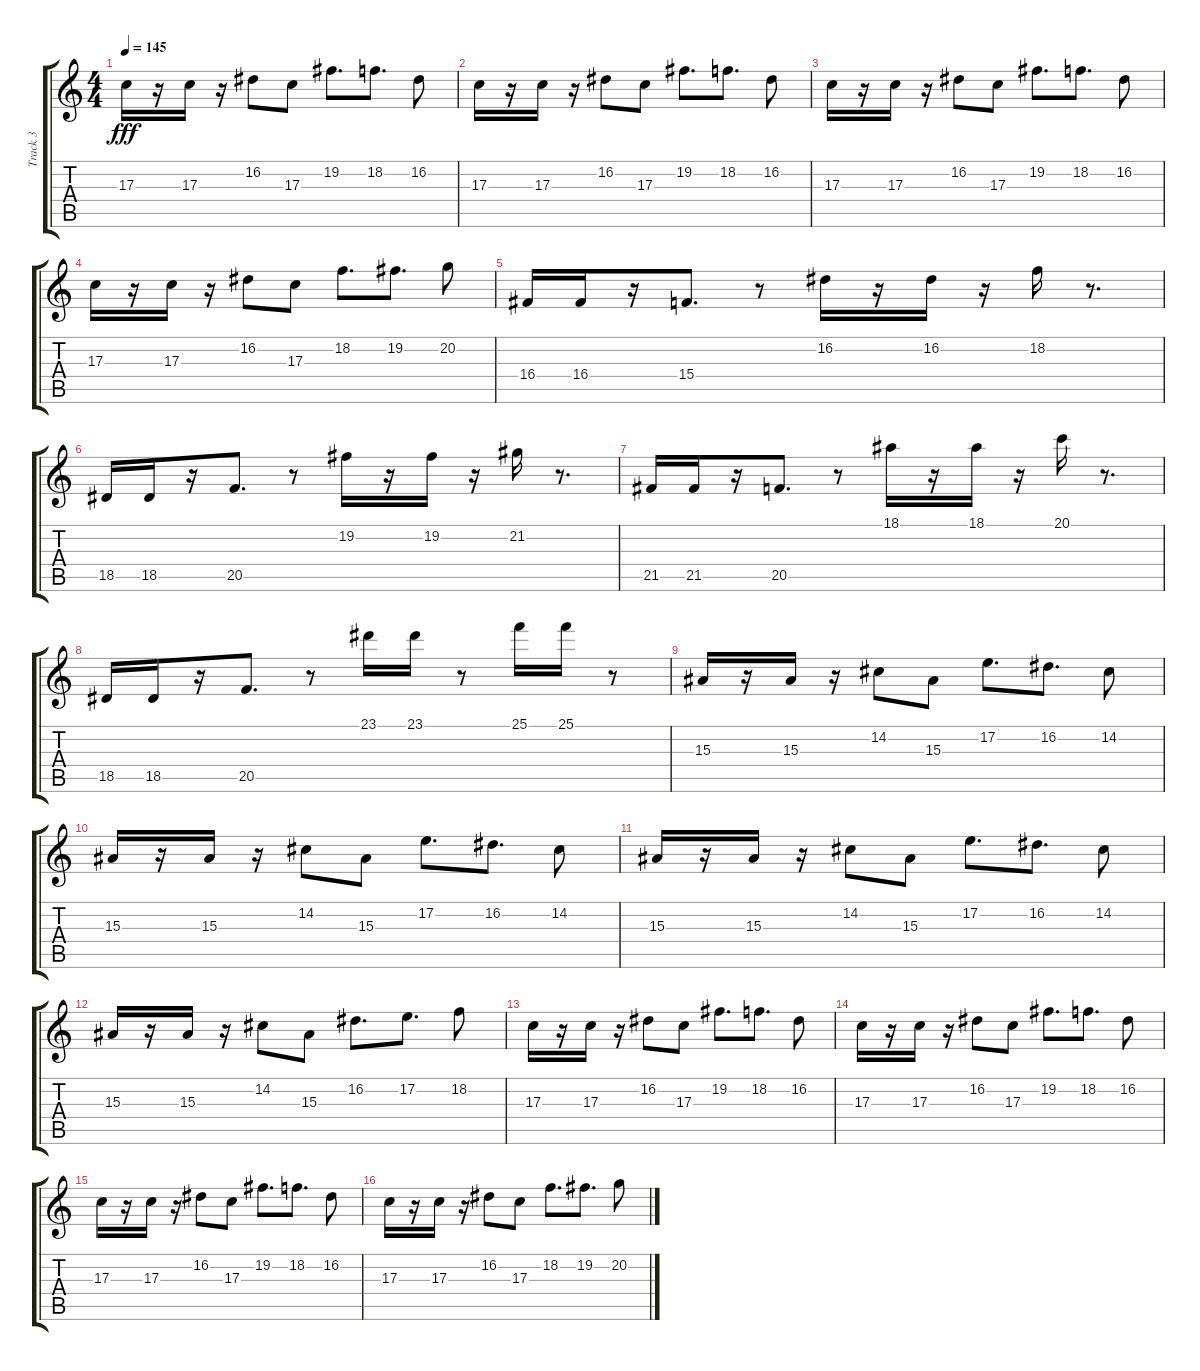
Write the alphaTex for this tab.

\track ("Track 3" "Track 3") {instrument stringensemble1}
\staff {score tabs}
\tuning (E4 B3 G3 D3 A2 E2) {hide}
\ts (4 4)
\tempo 145
\clef g2
\ks c
17.3.16{dy fff} r.16 17.3.16 r.16 16.2.8 17.3.8 19.2.8{d} 18.2.8{d} 16.2.8 |
17.3.16 r.16 17.3.16 r.16 16.2.8 17.3.8 19.2.8{d} 18.2.8{d} 16.2.8 |
17.3.16 r.16 17.3.16 r.16 16.2.8 17.3.8 19.2.8{d} 18.2.8{d} 16.2.8 |
17.3.16 r.16 17.3.16 r.16 16.2.8 17.3.8 18.2.8{d} 19.2.8{d} 20.2.8 |
16.4.16 16.4.16 r.16 15.4.8{d} r.8 16.2.16 r.16 16.2.16 r.16 18.2.16 r.8{d} |
18.5.16 18.5.16 r.16 20.5.8{d} r.8 19.2.16 r.16 19.2.16 r.16 21.2.16 r.8{d} |
21.5.16 21.5.16 r.16 20.5.8{d} r.8 18.1.16 r.16 18.1.16 r.16 20.1.16 r.8{d} |
18.5.16 18.5.16 r.16 20.5.8{d} r.8 23.1.16 23.1.16 r.8 25.1.16 25.1.16 r.8 |
15.3.16 r.16 15.3.16 r.16 14.2.8 15.3.8 17.2.8{d} 16.2.8{d} 14.2.8 |
15.3.16 r.16 15.3.16 r.16 14.2.8 15.3.8 17.2.8{d} 16.2.8{d} 14.2.8 |
15.3.16 r.16 15.3.16 r.16 14.2.8 15.3.8 17.2.8{d} 16.2.8{d} 14.2.8 |
15.3.16 r.16 15.3.16 r.16 14.2.8 15.3.8 16.2.8{d} 17.2.8{d} 18.2.8 |
17.3.16 r.16 17.3.16 r.16 16.2.8 17.3.8 19.2.8{d} 18.2.8{d} 16.2.8 |
17.3.16 r.16 17.3.16 r.16 16.2.8 17.3.8 19.2.8{d} 18.2.8{d} 16.2.8 |
17.3.16 r.16 17.3.16 r.16 16.2.8 17.3.8 19.2.8{d} 18.2.8{d} 16.2.8 |
17.3.16 r.16 17.3.16 r.16 16.2.8 17.3.8 18.2.8{d} 19.2.8{d} 20.2.8
